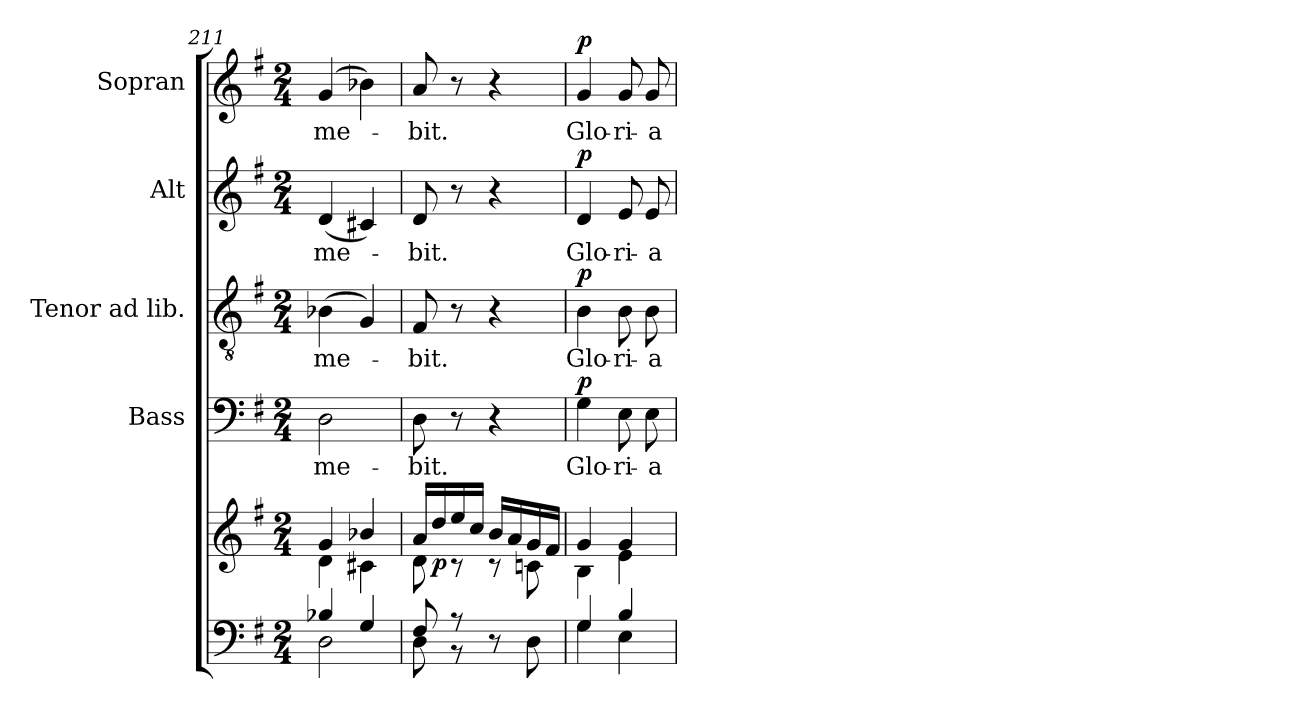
**kern	**kern	**dynam	**kern	**text	**dynam	**kern	**text	**dynam	**kern	**text	**dynam	**kern	**text	**dynam
*part5	*part5	*part5	*part4	*part4	*part4	*part3	*part3	*part3	*part2	*part2	*part2	*part1	*part1	*part1
*staff6	*staff5	*staff5/6	*staff4	*staff4	*staff4	*staff3	*staff3	*staff3	*staff2	*staff2	*staff2	*staff1	*staff1	*staff1
*	*	*	*I"Bass	*	*	*I"Tenor ad lib.	*	*	*I"Alt	*	*	*I"Sopran	*	*
*	*	*	*I'B.	*	*	*I'T.	*	*	*I'A.	*	*	*I'S.	*	*
*clefF4	*clefG2	*	*clefF4	*	*	*clefGv2	*	*	*clefG2	*	*	*clefG2	*	*
*k[f#]	*k[f#]	*	*k[f#]	*	*	*k[f#]	*	*	*k[f#]	*	*	*k[f#]	*	*
*G:	*G:	*	*G:	*	*	*G:	*	*	*G:	*	*	*G:	*	*
*M2/4	*M2/4	*	*M2/4	*	*	*M2/4	*	*	*M2/4	*	*	*M2/4	*	*
=211	=211	=211	=211	=211	=211	=211	=211	=211	=211	=211	=211	=211	=211	=211
*^	*^	*	*	*	*	*	*	*	*	*	*	*	*	*
!	!	!	!	!	!	!LO:LY:b	!	!	!LO:LY:b	!	!	!LO:LY:b	!	!	!LO:LY:b	!
4B-X/	2D\	4g/	4d\	.	2D\	-me-	.	(>4B-X\	-me-	.	(<4d/	-me-	.	(4g/	-me-	.
4G/	.	4b-X/	4c#X\	.	.	.	.	4G/)	.	.	4c#X/)	.	.	4b-X\)	.	.
=212	=212	=212	=212	=212	=212	=212	=212	=212	=212	=212	=212	=212	=212	=212	=212	=212
!	!	!	!	!	!	!LO:LY:b	!	!	!LO:LY:b	!	!	!LO:LY:b	!	!	!LO:LY:b	!
8F#/	8D\	16a/LL	8d\	.	8D\	-bit.	.	8F#/	-bit.	.	8d/	-bit.	.	8a/	-bit.	.
!	!	!	!	!LO:DY:b	!	!	!	!	!	!	!	!	!	!	!	!
.	.	16dd/	.	p	.	.	.	.	.	.	.	.	.	.	.	.
8r	8r	16ee/	8rc	.	8r	.	.	8r	.	.	8r	.	.	8r	.	.
.	.	16cc/JJ	.	.	.	.	.	.	.	.	.	.	.	.	.	.
4ryy	8r	16b/LL	8rc	.	4r	.	.	4r	.	.	4r	.	.	4r	.	.
.	.	16a/	.	.	.	.	.	.	.	.	.	.	.	.	.	.
.	8D\	16g/	8cn\	.	.	.	.	.	.	.	.	.	.	.	.	.
.	.	16f#/JJ	.	.	.	.	.	.	.	.	.	.	.	.	.	.
=213	=213	=213	=213	=213	=213	=213	=213	=213	=213	=213	=213	=213	=213	=213	=213	=213
!	!	!	!	!	!	!LO:LY:b	!LO:DY:a	!	!LO:LY:b	!LO:DY:a	!	!LO:LY:b	!LO:DY:a	!	!LO:LY:b	!LO:DY:a
4G/	4G\	4g/	4B\	.	4G\	Glo-	p	4B\	Glo-	p	4d/	Glo-	p	4g/	Glo-	p
!	!	!	!	!	!	!LO:LY:b	!	!	!LO:LY:b	!	!	!LO:LY:b	!	!	!LO:LY:b	!
4B/	4E\	4g/	4e\	.	8E\	-ri-	.	8B\	-ri-	.	8e/	-ri-	.	8g/	-ri-	.
!	!	!	!	!	!	!LO:LY:b	!	!	!LO:LY:b	!	!	!LO:LY:b	!	!	!LO:LY:b	!
.	.	.	.	.	8E\	-a	.	8B\	-a	.	8e/	-a	.	8g/	-a	.
*v	*v	*	*	*	*	*	*	*	*	*	*	*	*	*	*	*
*	*v	*v	*	*	*	*	*	*	*	*	*	*	*	*	*
=	=	=	=	=	=	=	=	=	=	=	=	=	=	=
*-	*-	*-	*-	*-	*-	*-	*-	*-	*-	*-	*-	*-	*-	*-
